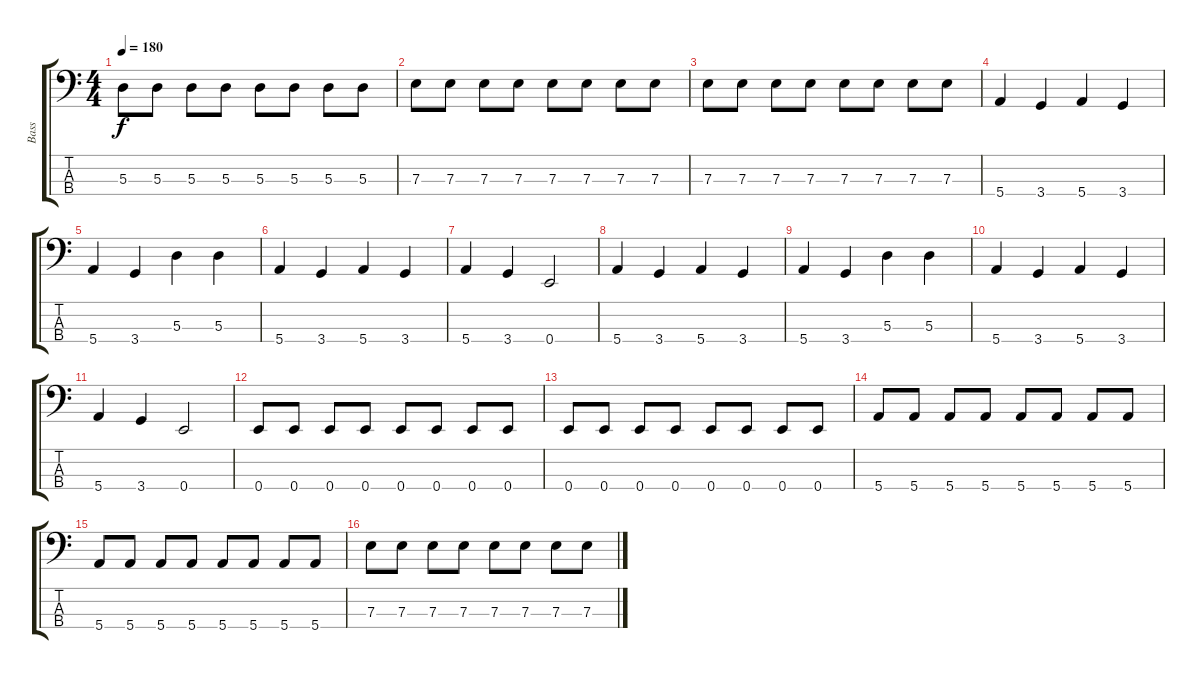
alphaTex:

\track ("Bass" "Bass") {instrument electricbasspick}
\staff {score tabs}
\tuning (G2 D2 A1 E1) {hide}
\ts (4 4)
\tempo 180
\clef f4
\ks c
5.3.8{dy f} 5.3.8 5.3.8 5.3.8 5.3.8 5.3.8 5.3.8 5.3.8 |
7.3.8 7.3.8 7.3.8 7.3.8 7.3.8 7.3.8 7.3.8 7.3.8 |
7.3.8 7.3.8 7.3.8 7.3.8 7.3.8 7.3.8 7.3.8 7.3.8 |
5.4.4 3.4.4 5.4.4 3.4.4 |
5.4.4 3.4.4 5.3.4 5.3.4 |
5.4.4 3.4.4 5.4.4 3.4.4 |
5.4.4 3.4.4 0.4.2 |
5.4.4 3.4.4 5.4.4 3.4.4 |
5.4.4 3.4.4 5.3.4 5.3.4 |
5.4.4 3.4.4 5.4.4 3.4.4 |
5.4.4 3.4.4 0.4.2 |
0.4.8 0.4.8 0.4.8 0.4.8 0.4.8 0.4.8 0.4.8 0.4.8 |
0.4.8 0.4.8 0.4.8 0.4.8 0.4.8 0.4.8 0.4.8 0.4.8 |
5.4.8 5.4.8 5.4.8 5.4.8 5.4.8 5.4.8 5.4.8 5.4.8 |
5.4.8 5.4.8 5.4.8 5.4.8 5.4.8 5.4.8 5.4.8 5.4.8 |
7.3.8 7.3.8 7.3.8 7.3.8 7.3.8 7.3.8 7.3.8 7.3.8
